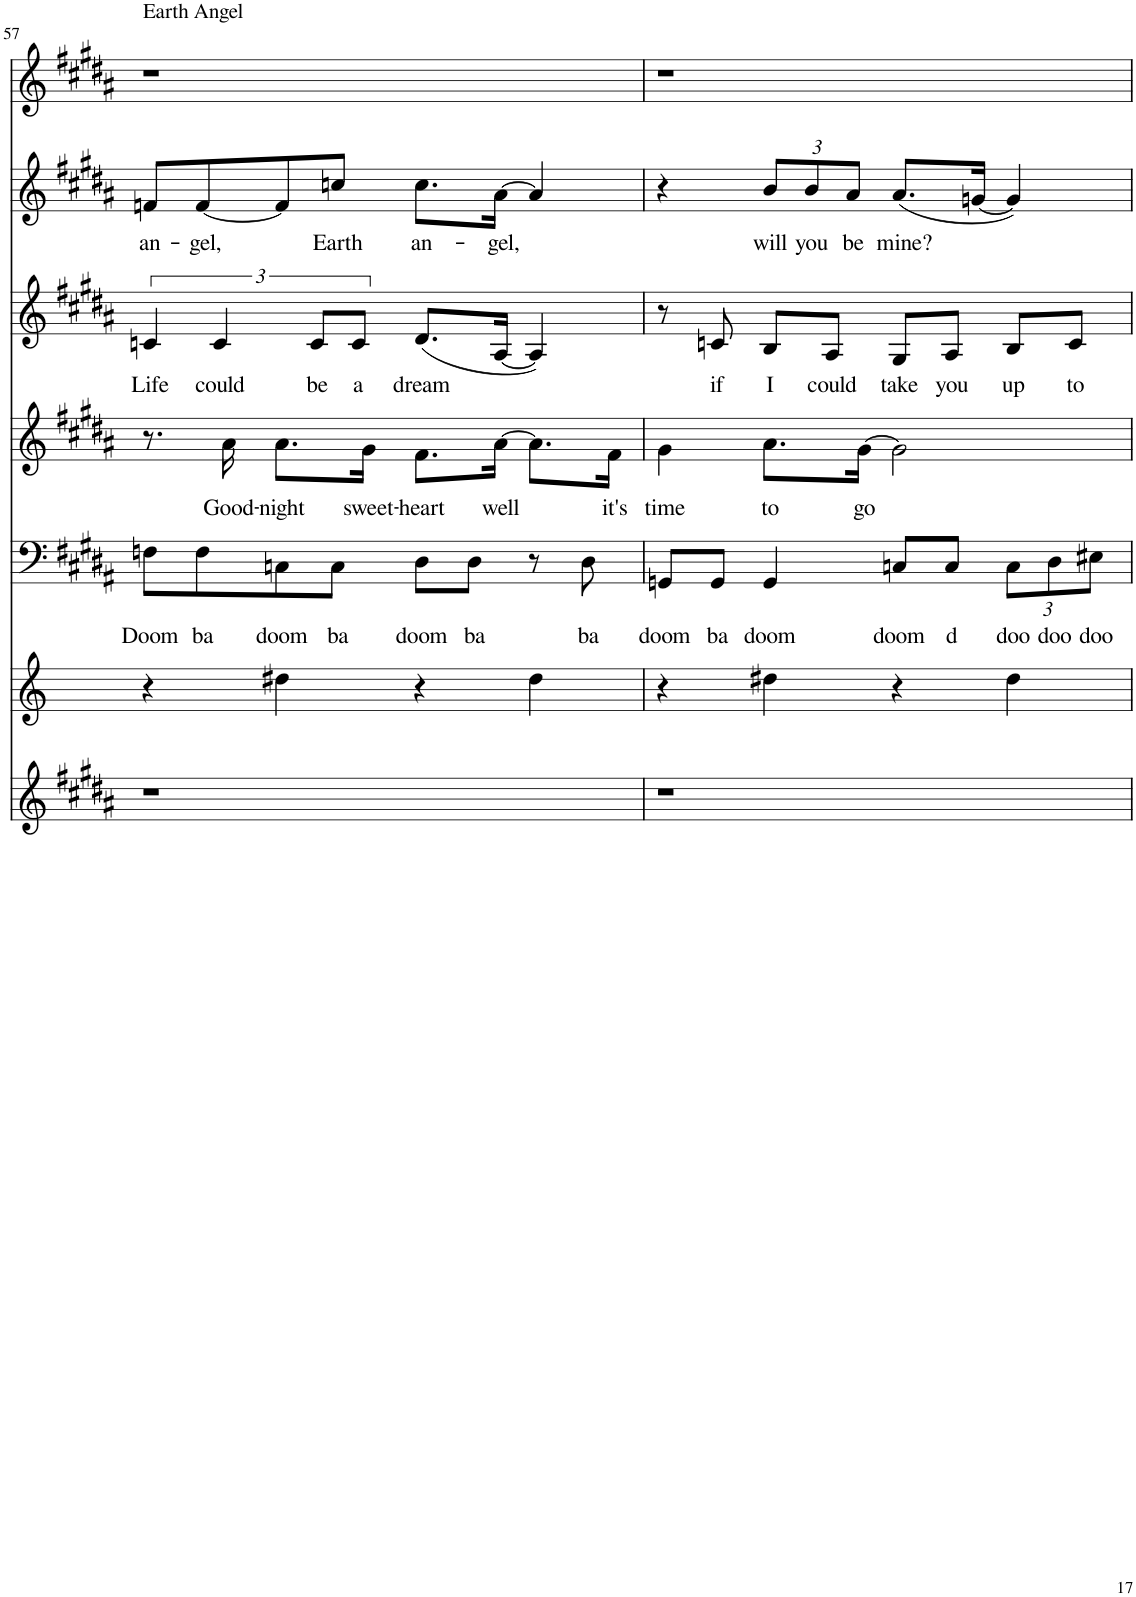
**kern	**kern	**kern	**text	**kern	**text	**kern	**text	**kern	**text	**kern
*part7	*part6	*part5	*part5	*part4	*part4	*part3	*part3	*part2	*part2	*part1
*staff7	*staff6	*staff5	*staff5	*staff4	*staff4	*staff3	*staff3	*staff2	*staff2	*staff1
*I"Piano	*I"Piano	*I"Bass	*	*I"Tenor	*	*I"Alto	*	*I"Soprano	*	*I"Piano
*I'Pno	*I'Pno	*	*	*	*	*	*	*	*	*I'Pno
!!LO:PB:g=z
*clefG2	*clefG2	*clefF4	*	*clefG2	*	*clefG2	*	*clefG2	*	*clefG2
*k[f#c#g#d#a#]	*k[]	*k[f#c#g#d#a#]	*	*k[f#c#g#d#a#]	*	*k[f#c#g#d#a#]	*	*k[f#c#g#d#a#]	*	*k[f#c#g#d#a#]
*B:	*	*B:	*	*B:	*	*B:	*	*B:	*	*B:
*M4/4	*M4/4	*M4/4	*	*M4/4	*	*M4/4	*	*M4/4	*	*M4/4
=57	=57	=57	=57	=57	=57	=57	=57	=57	=57	=57
!	!	!	!	!	!	!	!	!	!	!LO:TX:a:t=Earth Angel
!	!	!	!LO:LY:b	!	!	!	!LO:LY:b	!	!LO:LY:b	!
1r	4r	8Fn\L	Doom	8.r	.	6cn/	Life	8fn/L	an-	1r
!	!	!	!LO:LY:b	!	!	!	!	!	!LO:LY:b	!
.	.	8F\	ba	.	.	.	.	[8f/	-gel,	.
!	!	!	!	!	!	!	!LO:LY:b	!	!	!
.	.	.	.	.	.	6c/	could	.	.	.
!	!	!	!	!	!LO:LY:b	!	!	!	!	!
.	.	.	.	16a#\	Good-	.	.	.	.	.
!	!	!	!LO:LY:b	!	!LO:LY:b	!	!	!	!	!
.	4dd#X\	8Cn\	doom	8.a#\L	-night	.	.	8f/]	.	.
!	!	!	!	!	!	!	!LO:LY:b	!	!	!
.	.	.	.	.	.	12c/L	be	.	.	.
!	!	!	!LO:LY:b	!	!	!	!	!	!LO:LY:b	!
.	.	8C\J	ba	.	.	.	.	8ccn/J	Earth	.
!	!	!	!	!	!	!	!LO:LY:b	!	!	!
.	.	.	.	.	.	12c/J	a	.	.	.
!	!	!	!	!	!LO:LY:b	!	!	!	!	!
.	.	.	.	16g#\Jk	sweet-	.	.	.	.	.
!	!	!	!LO:LY:b	!	!LO:LY:b	!	!LO:LY:b	!	!LO:LY:b	!
.	4r	8D#\L	doom	8.f#\L	-heart	(8.d#/L	dream	8.cc\L	an-	.
!	!	!	!LO:LY:b	!	!	!	!	!	!	!
.	.	8D#\J	ba	.	.	.	.	.	.	.
!	!	!	!	!	!LO:LY:b	!	!	!	!LO:LY:b	!
.	.	.	.	[16a#\Jk	well	[16A#/Jk	.	[16a#\Jk	-gel,	.
.	4dd#\	8r	.	8.a#\L]	.	4A#/])	.	4a#/]	.	.
!	!	!	!LO:LY:b	!	!	!	!	!	!	!
.	.	8D#\	ba	.	.	.	.	.	.	.
!	!	!	!	!	!LO:LY:b	!	!	!	!	!
.	.	.	.	16f#\Jk	it's	.	.	.	.	.
=58	=58	=58	=58	=58	=58	=58	=58	=58	=58	=58
!	!	!	!LO:LY:b	!	!LO:LY:b	!	!	!	!	!
1r	4r	8GGn/L	doom	4g#\	time	8r	.	4r	.	1r
!	!	!	!LO:LY:b	!	!	!	!LO:LY:b	!	!	!
.	.	8GG/J	ba	.	.	8cn/	if	.	.	.
!	!	!	!LO:LY:b	!	!LO:LY:b	!	!LO:LY:b	!	!	!
*	*	*	*	*	*	*	*	*Xbrackettup	*	*
!	!	!	!	!	!	!	!	!	!LO:LY:b	!
.	4dd#X\	4GG/	doom	8.a#\L	to	8B/L	I	12b/L	will	.
!	!	!	!	!	!	!	!	!	!LO:LY:b	!
.	.	.	.	.	.	.	.	12b/	you	.
!	!	!	!	!	!	!	!LO:LY:b	!	!	!
.	.	.	.	.	.	8A#/J	could	.	.	.
!	!	!	!	!	!	!	!	!	!LO:LY:b	!
.	.	.	.	.	.	.	.	12a#/J	be	.
!	!	!	!	!	!LO:LY:b	!	!	!	!	!
.	.	.	.	[16g#\Jk	go	.	.	.	.	.
!	!	!	!LO:LY:b	!	!	!	!LO:LY:b	!	!LO:LY:b	!
.	4r	8Cn/L	doom	2g#\]	.	8G#/L	take	(8.a#/L	mine?	.
!	!	!	!LO:LY:b	!	!	!	!LO:LY:b	!	!	!
.	.	8C/J	d	.	.	8A#/J	you	.	.	.
.	.	.	.	.	.	.	.	[16gn/Jk	.	.
*	*	*Xbrackettup	*	*	*	*	*	*	*	*
!	!	!	!LO:LY:b	!	!	!	!LO:LY:b	!	!	!
.	4dd#\	12C\L	doo	.	.	8B/L	up	4g/])	.	.
!	!	!	!LO:LY:b	!	!	!	!	!	!	!
.	.	12D#\	doo	.	.	.	.	.	.	.
!	!	!	!	!	!	!	!LO:LY:b	!	!	!
.	.	.	.	.	.	8c/J	to	.	.	.
!	!	!	!LO:LY:b	!	!	!	!	!	!	!
.	.	12E#X\J	doo	.	.	.	.	.	.	.
=	=	=	=	=	=	=	=	=	=	=
*-	*-	*-	*-	*-	*-	*-	*-	*-	*-	*-
